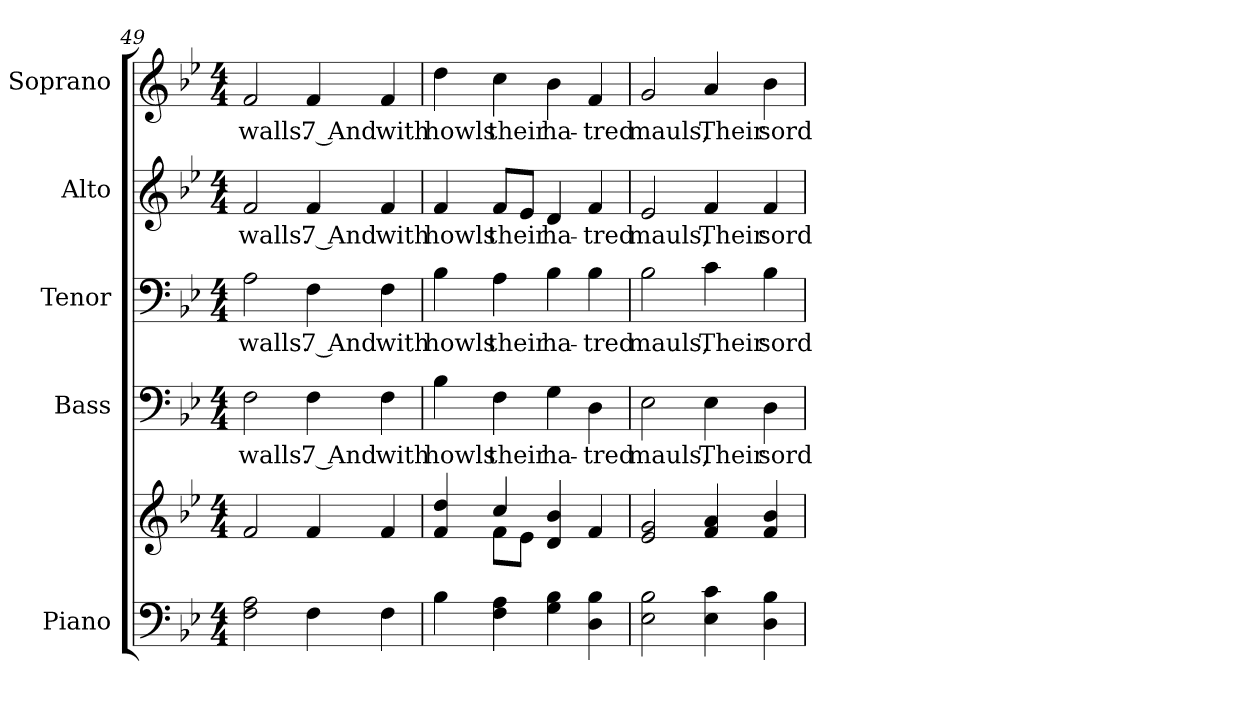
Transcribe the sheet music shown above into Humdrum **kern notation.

**kern	**kern	**kern	**text	**kern	**text	**kern	**text	**kern	**text
*part5	*part5	*part4	*part4	*part3	*part3	*part2	*part2	*part1	*part1
*staff6	*staff5	*staff4	*staff4	*staff3	*staff3	*staff2	*staff2	*staff1	*staff1
*I"Piano	*	*I"Bass	*	*I"Tenor	*	*I"Alto	*	*I"Soprano	*
*I'Pno.	*	*I'B.	*	*I'T.	*	*I'A.	*	*I'S.	*
*clefF4	*clefG2	*clefF4	*	*clefF4	*	*clefG2	*	*clefG2	*
*k[b-e-]	*k[b-e-]	*k[b-e-]	*	*k[b-e-]	*	*k[b-e-]	*	*k[b-e-]	*
*B-:	*B-:	*B-:	*	*B-:	*	*B-:	*	*B-:	*
*M4/4	*M4/4	*M4/4	*	*M4/4	*	*M4/4	*	*M4/4	*
=49	=49	=49	=49	=49	=49	=49	=49	=49	=49
!	!	!	!LO:LY:b:color=#000000	!	!	!	!	!	!
!	!	!	!	!	!LO:LY:b:color=#000000	!	!	!	!
!	!	!	!	!	!	!	!LO:LY:b:color=#000000	!	!
!	!	!	!	!	!	!	!	!	!LO:LY:b:color=#000000
2Fi\ 2Ai	2fi/	2Fi\	walls.	2Ai\	walls.	2fi/	walls.	2fi/	walls.
!	!	!	!LO:LY:b:color=#000000	!	!	!	!	!	!
!	!	!	!	!	!LO:LY:b:color=#000000	!	!	!	!
!	!	!	!	!	!	!	!LO:LY:b:color=#000000	!	!
!	!	!	!	!	!	!	!	!	!LO:LY:b:color=#000000
4Fi\	4fi/	4Fi\	7 And	4Fi\	7 And	4fi/	7 And	4fi/	7 And
!	!	!	!LO:LY:b:color=#000000	!	!	!	!	!	!
!	!	!	!	!	!LO:LY:b:color=#000000	!	!	!	!
!	!	!	!	!	!	!	!LO:LY:b:color=#000000	!	!
!	!	!	!	!	!	!	!	!	!LO:LY:b:color=#000000
4Fi\	4fi/	4Fi\	with	4Fi\	with	4fi/	with	4fi/	with
=50	=50	=50	=50	=50	=50	=50	=50	=50	=50
*	*^	*	*	*	*	*	*	*	*
!	!	!	!	!LO:LY:b:color=#000000	!	!	!	!	!	!
!	!	!	!	!	!	!LO:LY:b:color=#000000	!	!	!	!
!	!	!	!	!	!	!	!	!LO:LY:b:color=#000000	!	!
!	!	!	!	!	!	!	!	!	!	!LO:LY:b:color=#000000
4B-i\	4fi/ 4ddi	4ryy	4B-i\	howls	4B-i\	howls	4fi/	howls	4ddi\	howls
!	!	!	!	!LO:LY:b:color=#000000	!	!	!	!	!	!
!	!	!	!	!	!	!LO:LY:b:color=#000000	!	!	!	!
!	!	!	!	!	!	!	!	!LO:LY:b:color=#000000	!	!
!	!	!	!	!	!	!	!	!	!	!LO:LY:b:color=#000000
4Fi\ 4Ai	4cci/	8fi\L	4Fi\	their	4Ai\	their	8fi/L	their	4cci\	their
.	.	8e-i\J	.	.	.	.	8e-i/J	.	.	.
!	!	!	!	!LO:LY:b:color=#000000	!	!	!	!	!	!
!	!	!	!	!	!	!LO:LY:b:color=#000000	!	!	!	!
!	!	!	!	!	!	!	!	!LO:LY:b:color=#000000	!	!
!	!	!	!	!	!	!	!	!	!	!LO:LY:b:color=#000000
4Gi\ 4B-i	4di/ 4b-i	2ryy	4Gi\	ha-	4B-i\	ha-	4di/	ha-	4b-i\	ha-
!	!	!	!	!LO:LY:b:color=#000000	!	!	!	!	!	!
!	!	!	!	!	!	!LO:LY:b:color=#000000	!	!	!	!
!	!	!	!	!	!	!	!	!LO:LY:b:color=#000000	!	!
!	!	!	!	!	!	!	!	!	!	!LO:LY:b:color=#000000
4Di\ 4B-i	4fi/	.	4Di\	-tred	4B-i\	-tred	4fi/	-tred	4fi/	-tred
*	*v	*v	*	*	*	*	*	*	*	*
!!LO:PB:g=z
=51	=51	=51	=51	=51	=51	=51	=51	=51	=51
!	!	!	!LO:LY:b:color=#000000	!	!	!	!	!	!
!	!	!	!	!	!LO:LY:b:color=#000000	!	!	!	!
!	!	!	!	!	!	!	!LO:LY:b:color=#000000	!	!
!	!	!	!	!	!	!	!	!	!LO:LY:b:color=#000000
2E-i\ 2B-i	2e-i/ 2gi	2E-i\	mauls,	2B-i\	mauls,	2e-i/	mauls,	2gi/	mauls,
!	!	!	!LO:LY:b:color=#000000	!	!	!	!	!	!
!	!	!	!	!	!LO:LY:b:color=#000000	!	!	!	!
!	!	!	!	!	!	!	!LO:LY:b:color=#000000	!	!
!	!	!	!	!	!	!	!	!	!LO:LY:b:color=#000000
4E-i\ 4ci	4fi/ 4ai	4E-i\	Their	4ci\	Their	4fi/	Their	4ai/	Their
!	!	!	!LO:LY:b:color=#000000	!	!	!	!	!	!
!	!	!	!	!	!LO:LY:b:color=#000000	!	!	!	!
!	!	!	!	!	!	!	!LO:LY:b:color=#000000	!	!
!	!	!	!	!	!	!	!	!	!LO:LY:b:color=#000000
4Di\ 4B-i	4fi/ 4b-i	4Di\	sord	4B-i\	sord	4fi/	sord	4b-i\	sord
=	=	=	=	=	=	=	=	=	=
*-	*-	*-	*-	*-	*-	*-	*-	*-	*-
